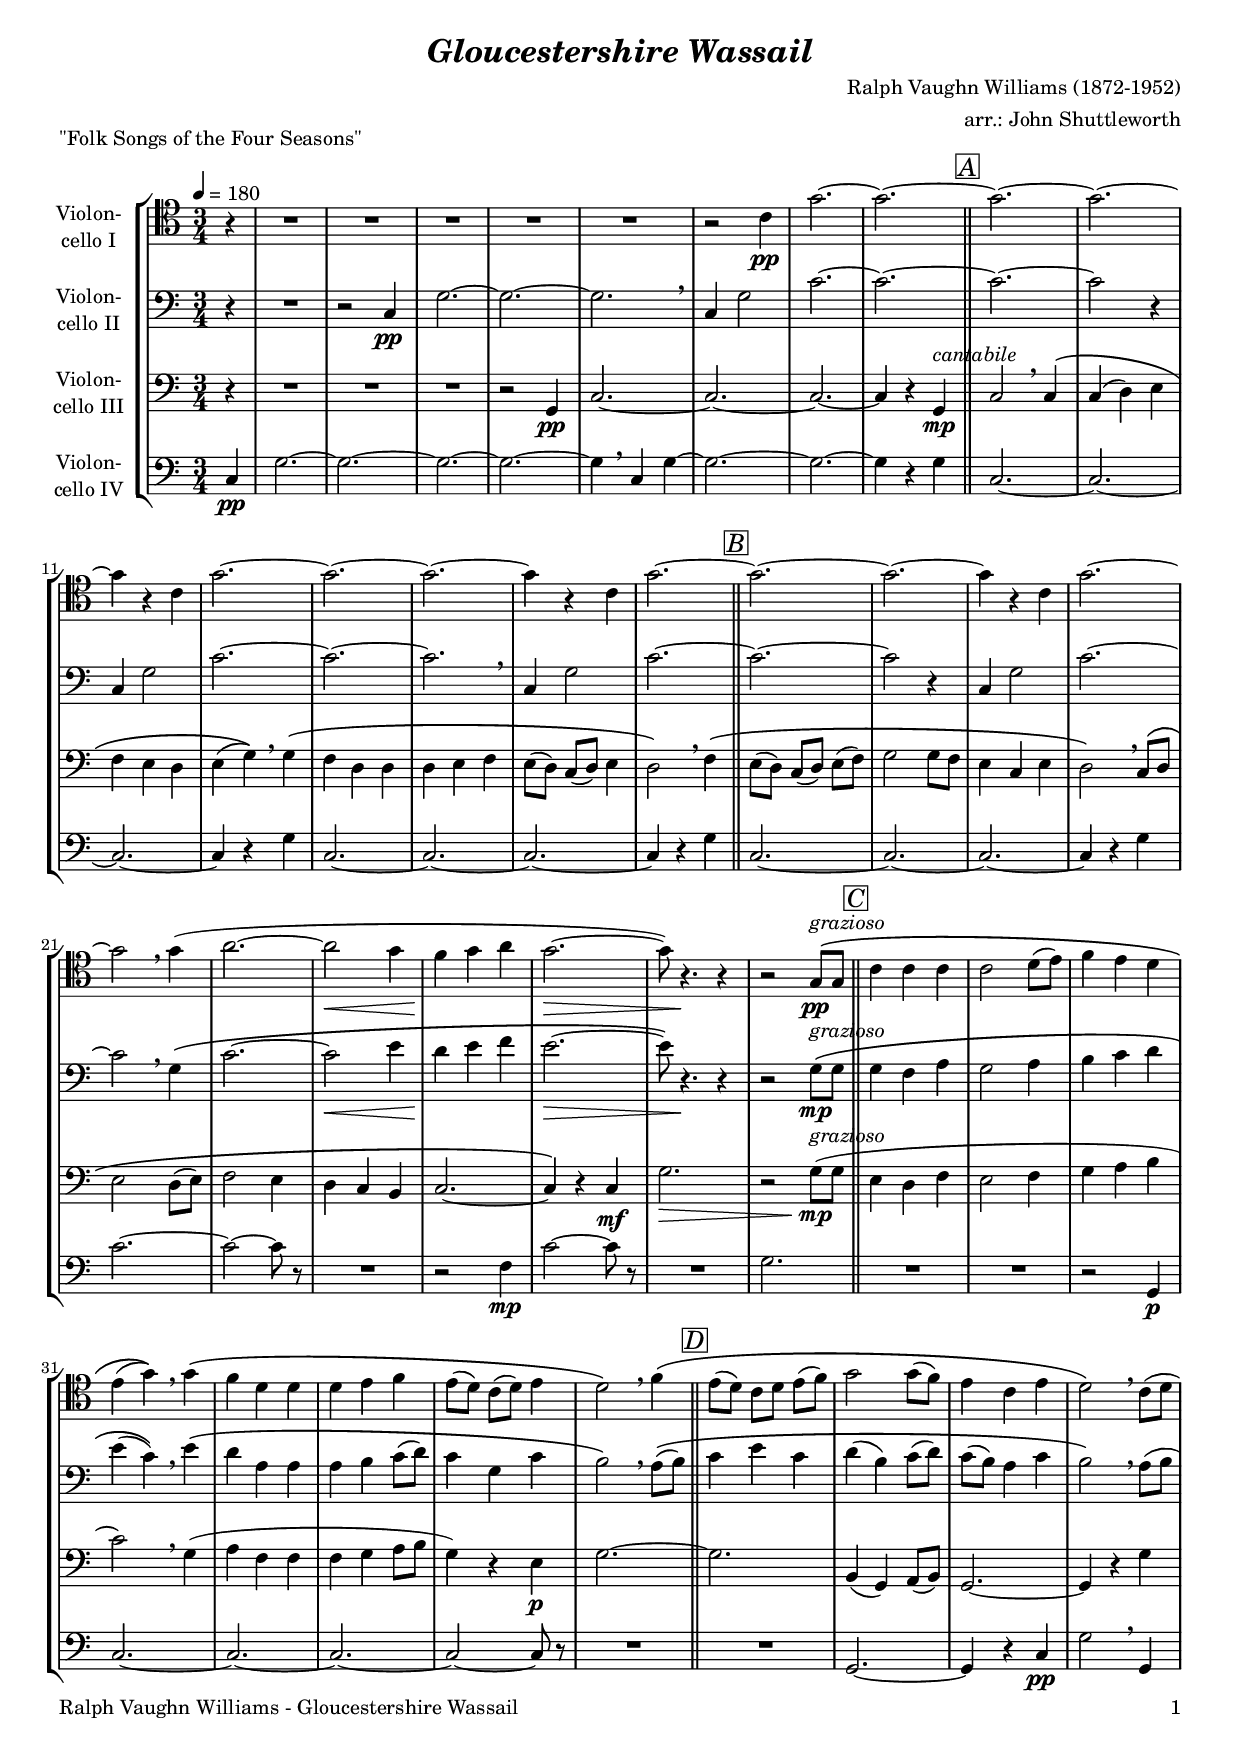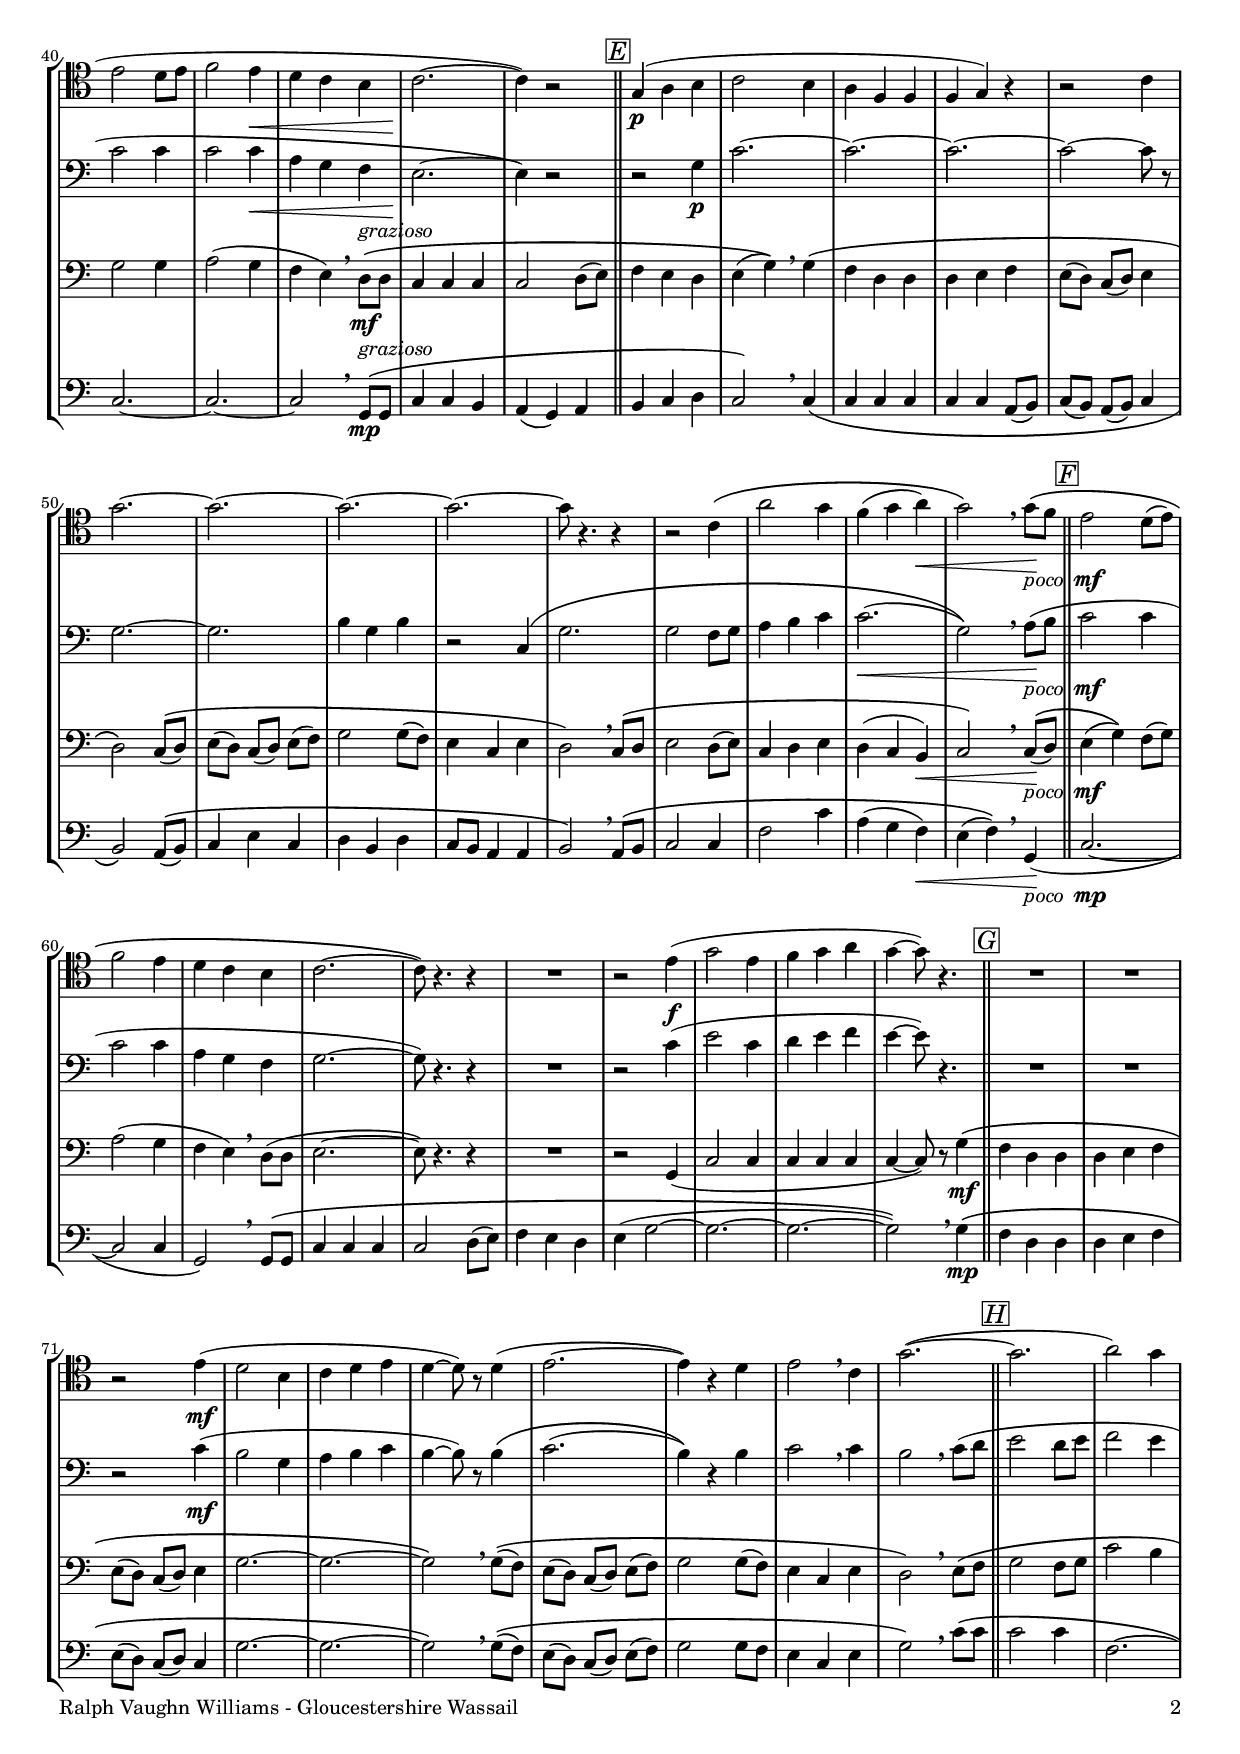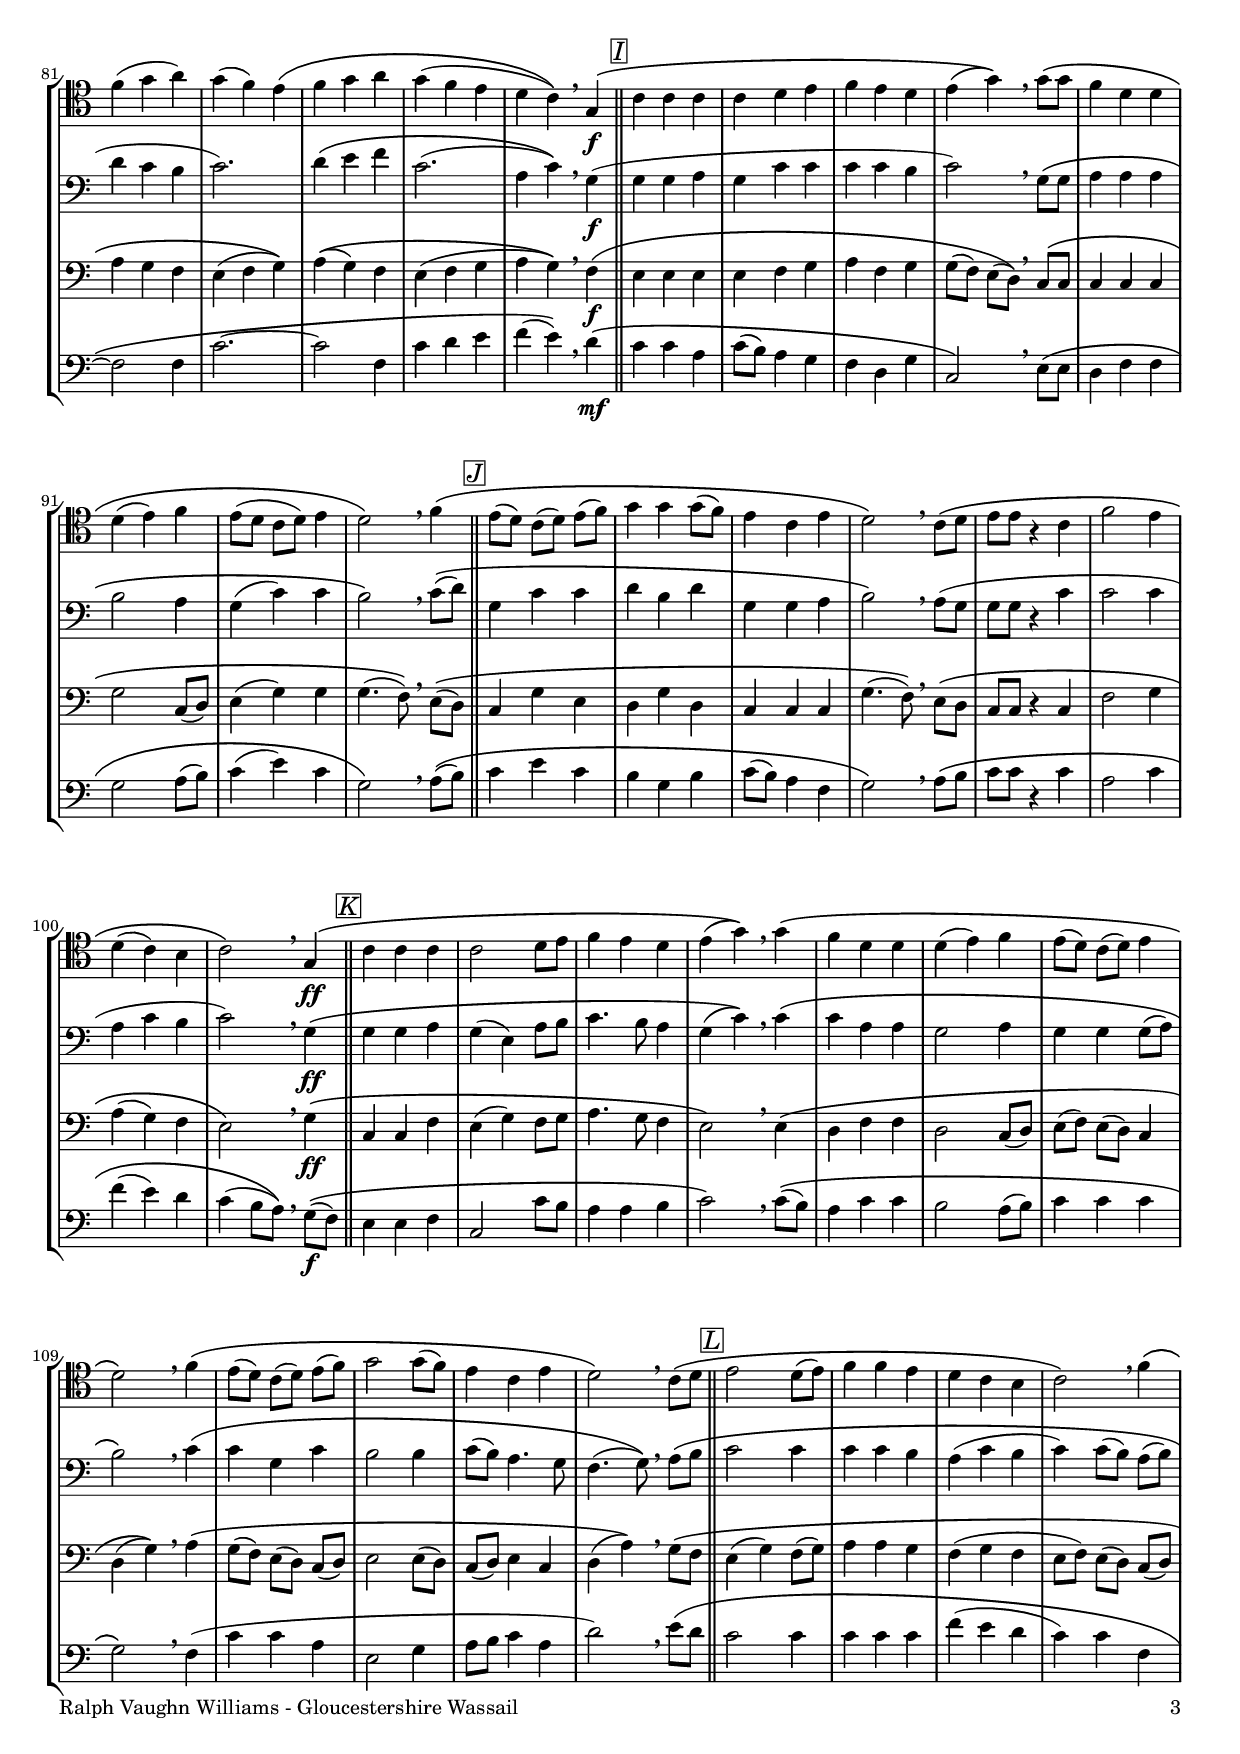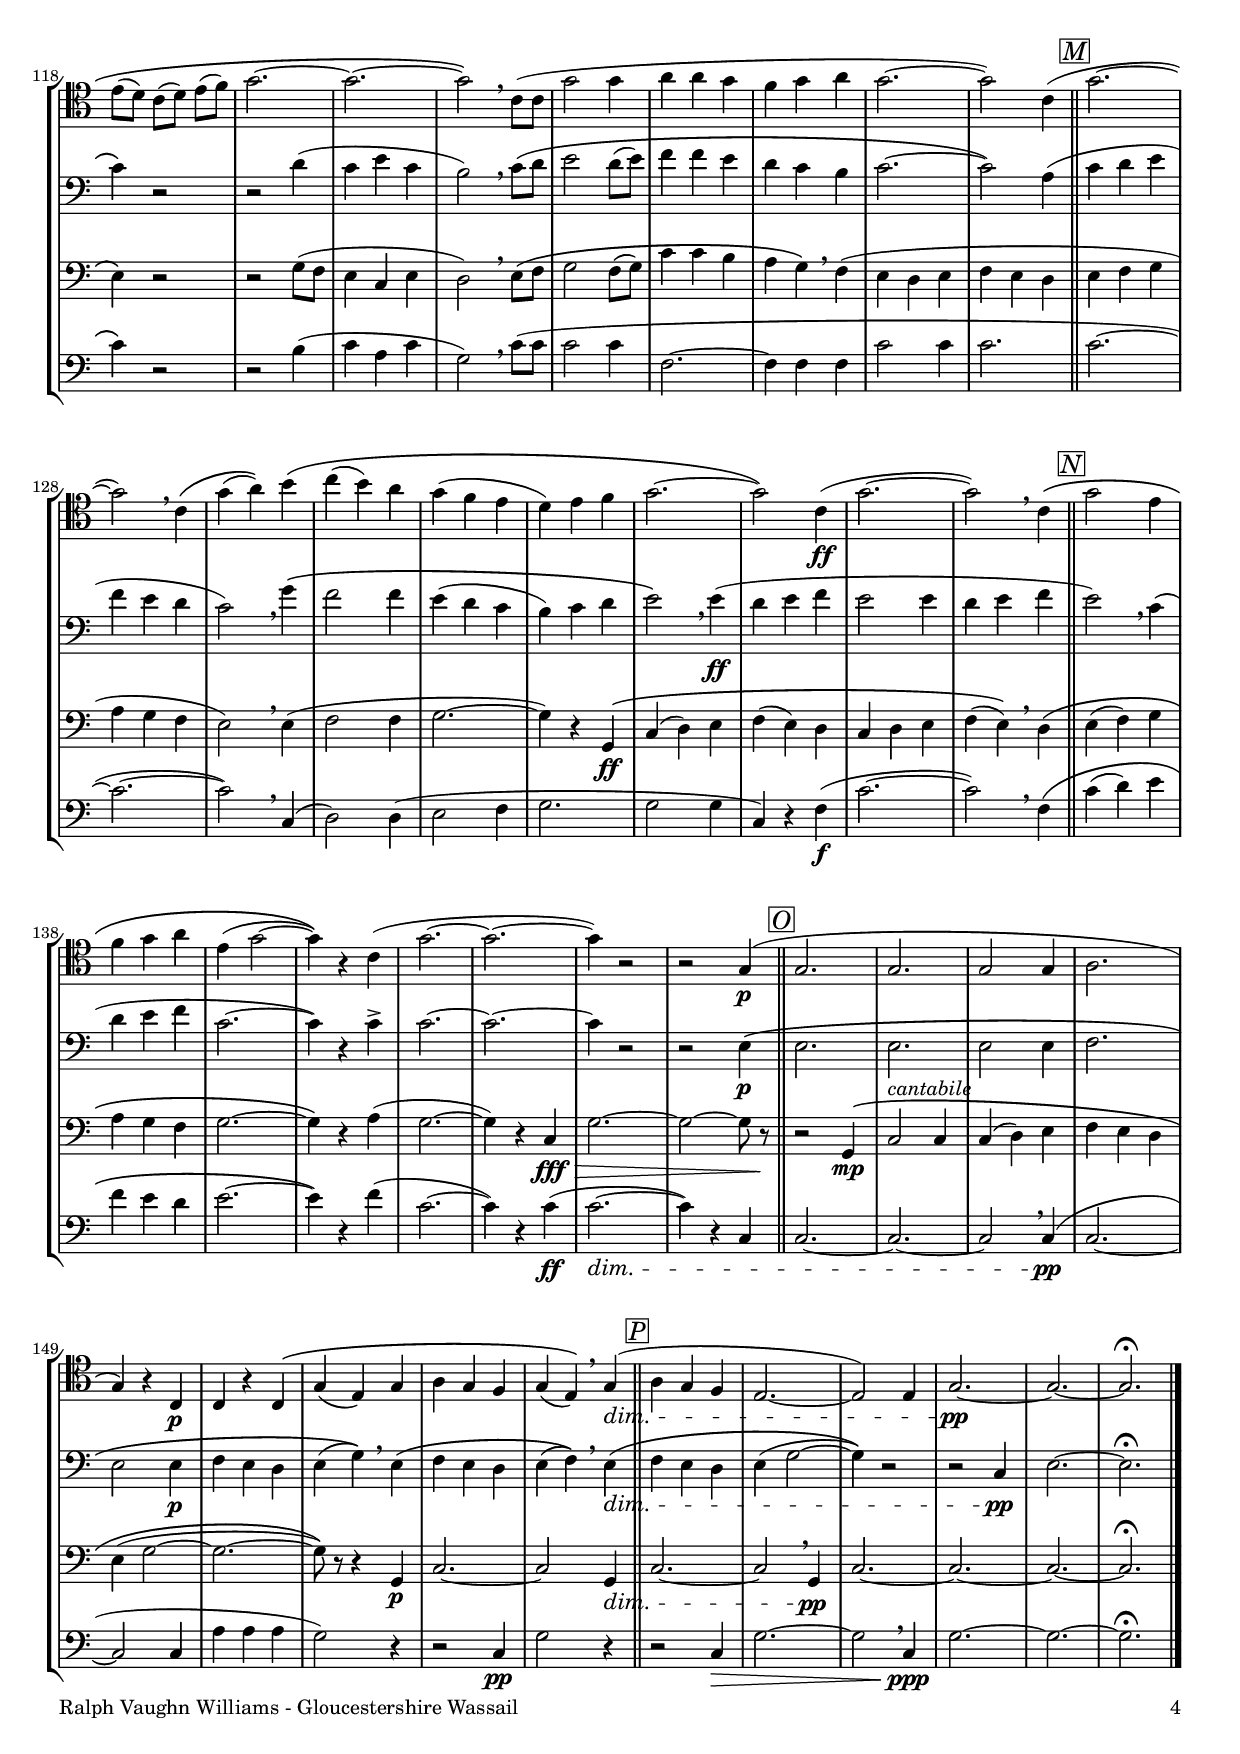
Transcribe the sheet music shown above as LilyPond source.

\version "2.22.0"
\include "deutsch.ly"

#(set-global-staff-size 17.5)

\header {
  title     = \markup \bold \italic "Gloucestershire Wassail"
  composer  = "Ralph Vaughn Williams (1872-1952)"
  arranger  = "arr.: John Shuttleworth"
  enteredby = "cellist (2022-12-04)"
  piece     = "\"Folk Songs of the Four Seasons\""
}

voiceconsts = {
  \key c \major
  \time 3/4
  \clef "bass"
%  \numericTimeSignature
  \compressEmptyMeasures
  % Set default beaming for all staves
  \set Timing.beamExceptions = #'()
  \set Timing.baseMoment     = #(ly:make-moment 1 4)
  \set Timing.beatStructure  = #'(1 1 1)
  \tempo 4=180
}

mivl = "violin"
miba = "cello"
mipz = "pizzicato strings"

boxa = { \bar "||" \mark \markup \box \italic "A" }
boxb = { \bar "||" \mark \markup \box \italic "B" }
boxc = { \bar "||" \mark \markup \box \italic "C" }
boxd = { \bar "||" \mark \markup \box \italic "D" }
boxe = { \bar "||" \mark \markup \box \italic "E" }
boxf = { \bar "||" \mark \markup \box \italic "F" }
boxg = { \bar "||" \mark \markup \box \italic "G" }
boxh = { \bar "||" \mark \markup \box \italic "H" }
boxi = { \bar "||" \mark \markup \box \italic "I" }
boxj = { \bar "||" \mark \markup \box \italic "J" }
boxk = { \bar "||" \mark \markup \box \italic "K" }
boxl = { \bar "||" \mark \markup \box \italic "L" }
boxm = { \bar "||" \mark \markup \box \italic "M" }
boxn = { \bar "||" \mark \markup \box \italic "N" }
boxo = { \bar "||" \mark \markup \box \italic "O" }
boxp = { \bar "||" \mark \markup \box \italic "P" }

cant = \markup \italic "cantabile"
graz = \markup \italic "grazioso"
pomf = \markup { \italic "poco " \dynamic mf }
pomp = \markup { \italic "poco " \dynamic mp }

va = \relative c' {
  \voiceconsts
  \clef "tenor"

  \partial 4 r4
  R2.*5
  r2 c4\pp
  g'2.~
  g~ \boxa
  g~
  g~
  g4 r c,
  g'2.~

  g~
  g~
  g4 r c,
  g'2.~ \boxb
  g~
  g~
  g4 r c,
  g'2.~
  g2 \breathe g4(
  a2.~

  a2\< g4
  f\! g a
  g2.~\>
  g8) r4.\! r4
  r2 g,8\(^\graz\pp g \boxc
  c4 c c
  c2 d8( e)
  f4 e d

  e( g)\) \breathe g\(
  f d d
  d e f
  e8( d) c( d) e4
  d2\) \breathe f4\( \boxd
  e8( d) c d e( f)

  g2 g8( f)
  e4 c e
  d2\) \breathe c8( d
  e2 d8 e
  f2 e4\<
  d c h
  c2.~\!
  c4) r2 \boxe

  g4(\p a h
  c2 h4
  a f f
  f g) r
  r2 c4
  g'2.~
  g~
  g~
  g~

  g8 r4. r4
  r2 c,4\(
  a'2 g4
  f( g a)\<
  g2\) \breathe g8\(\!_\pomf f \boxf
  e2 d8( e)
  f2 e4

  d c h
  c2.~
  c8\) r4. r4
  R2.
  r2 e4(\f
  g2 e4
  f g a
  g~ g8) r4. \boxg
  R2.*2
  r2 e4(\mf
  d2 h4
  c d e
  d~ d8) r d4(
  e2.~
  e4) r d
  e2 \breathe c4
  g'2.(~ \boxh

  g
  a2) g4
  f( g a)
  g( f) e\(
  f g a
  g( f e
  d c)\) \breathe g\(\f \boxi
  c c c

  c d e
  f e d
  e( g)\) \breathe g8\( g
  f4 d d
  d( e) f
  e8( d c d) e4
  d2\) \breathe f4\( \boxj

  e8( d) c( d) e( f)
  g4 g g8( f)
  e4 c e
  d2\) \breathe c8\( d
  e e r4 c
  f2 e4
  d( c) h

  c2\) \breathe g4\(\ff \boxk
  c c c
  c2 d8 e
  f4 e d
  e( g)\) \breathe g\(
  f d d
  d( e) f

  e8( d) c( d) e4
  d2\) \breathe f4\(
  e8( d) c( d) e( f)
  g2 g8( f)
  e4 c e
  d2\) \breathe c8\( d \boxl

  e2 d8( e)
  f4 f e
  d c h
  c2\) \breathe f4\(
  e8( d) c( d) e( f)
  g2.~
  g~

  g2\) \breathe c,8( c
  g'2 g4
  a a g
  f g a
  g2.~
  g2) c,4( \boxm
  g'2.~
  g2) \breathe c,4\(

  g'( a)\) h\(
  c( h) a
  g( f e
  d) e f
  g2.~
  g2\) c,4(\ff
  g'2.~
  g2) \breathe c,4\( \boxn

  g'2 e4
  f g a
  e( g2~
  g4)\) r c,(
  g'2.~
  g~
  g4) r2
  r g,4(\p \boxo
  g2.

  g
  g2 g4
  a2.
  g4) r c,\p
  c r c\(
  g'( e) g
  a g f
  g( e)\) \breathe g(\dim \boxp

  a g f
  e2.~
  e2) e4
  g2.~\pp
  g~
  g\fermata \bar "|."
}

vb = \relative c {
  \voiceconsts

  \partial 4 r4
  R2.
  r2 c4\pp
  g'2.~
  g~
  g \breathe
  c,4 g'2
  c2.~
  c~ \boxa
  c~

  c2 r4
  c, g'2
  c2.~
  c~
  c \breathe
  c,4 g'2
  c2.~ \boxb
  c~
  c2 r4
  c, g'2

  c2.~
  c2 \breathe g4\(
  c2.~
  c2\< e4
  d\! e f
  e2.~\>
  e8\) r4.\! r4

  r2 g,8\(^\graz\mp g \boxc
  g4 f a
  g2 a4
  h c d
  e( c)\) \breathe e\(
  d a a

  a h c8( d)
  c4 g c
  h2\) \breathe a8\(( h) \boxd
  c4 e c
  d( h) c8( d)
  c( h) a4 c

  h2\) \breathe a8( h
  c2 c4
  c2 c4\<
  a g f
  e2.~\!
  e4) r2 \boxe
  r2 g4\p
  c2.~

  c~
  c~
  c2~ c8 r
  g2.~
  g
  h4 g h
  r2 c,4\(
  g'2.
  g2 f8 g

  a4 h c
  c2.(\<
  g2)\) \breathe a8(\!_\pomf h \boxf
  c2 c4
  c2 c4
  a g f
  g2.~

  g8) r4. r4
  R2.
  r2 c4(
  e2 c4
  d e f
  e~ e8) r4. \boxg

  R2.*2
  r2 c4(\mf
  h2 g4
  a h c
  h~ h8) r h4\(
  c2.(
  h4)\) r h
  c2 \breathe c4

  h2 \breathe c8( d \boxh
  e2 d8 e
  f2 e4
  d c h
  c2.)
  d4\( e f
  c2.(

  a4 c)\) \breathe g(\f \boxi
  g g a
  g c c
  c c h
  c2) \breathe g8\( g
  a4 a a
  h2 a4

  g( c) c
  h2\) \breathe c8\(( d) \boxj
  g,4 c c
  d h d
  g, g a
  h2\) \breathe a8( g

  g g r4 c
  c2 c4
  a c h
  c2) \breathe g4\(\ff \boxk
  g g a
  g( e) a8 h
  c4. h8 a4

  g( c)\) \breathe c\(
  c a a
  g2 a4
  g g g8( a)
  h2\) \breathe c4\(
  c g c
  h2 h4

  c8( h) a4. g8
  f4.( g8)\) \breathe a\( h \boxl
  c2 c4
  c c h
  a( c h

  c) c8( h) a( h)
  c4\) r2
  r d4(
  c e c
  h2) \breathe c8\( d
  e2 d8( e)

  f4 f e
  d c h
  c2.~
  c2\) a4( \boxm
  c d e
  f e d
  c2) \breathe g'4\(

  f2 f4
  e( d c
  h) c d
  e2\) \breathe e4(\ff
  d e f
  e2 e4
  d e f \boxn

  e2) \breathe c4(
  d e f
  c2.~
  c4) r c->
  c2.~
  c~
  c4 r2
  r e,4\(\p \boxo
  e2.

  e
  e2 e4
  f2.
  e2 e4\p
  f e d
  e( g)\) \breathe e\(
  f e d
  e( f)\) \breathe e\(\dim \boxp
  f e d

  e( g2~
  g4)\) r2
  r c,4\pp
  e2.~
  e\fermata \bar "|."
}

vc = \relative c {
  \voiceconsts

  \partial 4 r4
  R2.*3
  r2 g4\pp
  c2.~
  c~
  c~
  c4 r g^\cant\mp \boxa
  c2 \breathe c4\(
  c( d) e

  f e d
  e( g)\) \breathe g\(
  f d d
  d e f
  e8( d) c( d) e4
  d2\) \breathe f4\(
  e8( d) c( d) e( f)

  g2 g8 f
  e4 c e
  d2\) \breathe c8\( d
  e2 d8( e)
  f2 e4
  d c h
  c2.~
  c4\) r c\mf
  g'2.\>

  r2 g8(\!\mp^\graz g \boxc
  e4 d f
  e2 f4
  g a h
  c2) \breathe g4(
  a f f
  f g a8 h
  g4) r e\p

  g2.~ \boxd
  g
  h,4( g) a8( h)
  g2.~
  g4 r g'
  g2 g4
  a2( g4
  f e) \breathe d8\(^\graz\mf d
  c4 c c

  c2 d8( e) \boxe
  f4 e d
  e( g)\) \breathe g\(
  f d d
  d e f
  e8( d) c( d) e4
  d2\) c8\((( d)
  e( d) c( d) e( f)
  g2 g8( f)
  e4 c e d2\) \breathe c8\( d
  e2 d8( e)
  c4 d e
  d( c h)\<

  c2\) \breathe c8\((\!_\pomf d )\boxf
  e4( g)\) f8( g)
  a2( g4
  f e) \breathe d8( d
  e2.~
  e8) r4. r4
  R2.
  r2 g,4(

  c2 c4
  c c c
  c~ c8) r g'4\(\mf \boxg
  f d d
  d e f
  e8( d) c( d) e4
  g2.~
  g~

  g2\) \breathe g8\(( f)
  e( d) c( d) e( f)
  g2 g8( f)
  e4 c e
  d2\) \breathe e8\( f \boxh
  g2 f8 g
  c2 h4

  a g f
  e( f g)\)
  a\(( g) f
  e( f g
  a g)\) \breathe f\(\f \boxi
  e e e
  e f g
  a f g

  g8( f) e( d)\) \breathe c\( c
  c4 c c
  g'2 c,8( d)
  e4( g) g
  g4.( f8)\) \breathe e8\(( d) \boxj
  c4 g' e
  d g d

  c c c
  g'4.( f8)\) \breathe e8\( d
  c c r4 c
  f2 g4
  a( g) f
  e2\) \breathe g4\(\ff \boxk
  c, c f
  e( g) f8 g

  a4. g8 f4
  e2\) \breathe e4\(
  d f f
  d2 c8( d)
  e( f) e( d) c4
  d( g)\) \breathe a\(
  g8( f) e( d) c( d)

  e2 e8( d)
  c( d) e4 c
  d( a')\) \breathe g8\( f \boxl
  e4( g) f8( g)
  a4 a g
  f( g f
  e8 f) e( d) c( d)

  e4\) r2
  r g8( f
  e4 c e
  d2) \breathe e8\( f
  g2 f8( g)
  c4 c h
  a g\) \breathe f(

  e d e
  f e d \boxm
  e f g
  a g f
  e2) \breathe e4(
  f2 f4
  g2.~
  g4) r g,\(\ff

  c( d) e
  f( e) d
  c d e
  f( e)\) \breathe d\( \boxn
  e( f) g
  a g f
  g2.~
  g4\) r a(

  g2.~
  g4) r c,\fff\>
  g'2.~
  g2~ g8 r\! \boxo
  r2 g,4\(\mp
  c2^\cant c4
  c( d) e
  f e d
  e( g2~

  g2.~
  g8)\) r r4 g,\p
  c2.~
  c2 g4\dim \boxp
  c2.~
  c2 \breathe g4\pp
  c2.~
  c~
  c~
  c\fermata \bar "|."
}

vd = \relative c {
  \voiceconsts

  \partial 4 c4\pp
  g'2.~
  g~
  g~
  g~
  g4 \breathe c, g'~
  g2.~
  g~
  g4 r g \boxa

  c,2.~
  c~
  c~
  c4 r g'
  c,2.~
  c~
  c~
  c4 r g' \boxb
  c,2.~
  c~
  
  c~
  c4 r g'
  c2.~
  c2~ c8 r
  R2.
  r2 f,4\mp
  c'2~ c8 r
  R2.
  g \boxc

  R2.*2
  r2 g,4\p
  c2.~
  c~
  c~
  c2~ c8 r
  R2. \boxd
  R
  g~

  g4 r c\pp
  g'2 \breathe g,4
  c2.~
  c~
  c2 \breathe g8\(^\graz\mp g
  c4 c h
  a( g) a \boxe
  h c d

  c2\) \breathe c4\(
  c c c
  c c a8( h)
  c( h) a( h) c4
  h2\) a8\(( h)
  c4 e c
  d h d

  c8 h a4 a
  h2\) \breathe a8\( h
  c2 c4
  f2 c'4
  a( g f)\<
  e( f)\) \breathe g,(\!_\pomp \boxf
  c2.~
  c2 c4

  g2) \breathe g8\( g
  c4 c c
  c2 d8( e)
  f4 e d
  e( g2~
  g2.~
  g~
  g2)\) \breathe g4\(\mp \boxg

  f d d
  d e f
  e8( d) c( d) c4
  g'2.~
  g~
  g2\) \breathe g8\(( f)
  e( d) c( d) e( f)

  g2 g8 f
  e4 c e
  g2\) \breathe c8\( c \boxh
  c2 c4
  f,2.~
  f2 f4
  c'2.~
  c2 f,4

  c' d e
  f( e)\) \breathe d\(\mf \boxi
  c c a
  c8( h) a4 g
  f d g
  c,2\) \breathe e8\( e

  d4 f f
  g2 a8( h)
  c4( e) c
  g2\) \breathe a8\(( h) \boxj
  c4 e c
  h g h

  c8( h) a4 f
  g2\) \breathe a8\( h
  c c r4 c
  a2 c4
  f( e) d
  c( h8 a)\) \breathe g\((\f f) \boxk

  e4 e f
  c2 c'8 h
  a4 a h
  c2\) \breathe c8\(( h)
  a4 c c
  h2 a8( h)

  c4 c c
  g2\) \breathe f4(
  c' c a
  e2 g4
  a8 h c4 a
  d2) \breathe e8\( d \boxl
  c2 c4

  c c c
  f( e d
  c) c f,
  c'\) r2
  r h4(
  c a c

  g2) \breathe c8( c
  c2 c4
  f,2.~
  f4 f f
  c'2 c4
  c2. \boxm
  c~
  c~

  c2) \breathe c,4(
  d2) d4(
  e2 f4
  g2.
  g2 g4
  c,) r f(\f
  c'2.~
  c2) \breathe f,4\( \boxn

  c'( d) e4
  f e d
  e2.~
  e4\) r f(
  c2.~
  c4) r c(\ff
  c2.~\dim

  c4) r c, \boxo
  c2.~
  c~
  c2 \breathe c4(\pp
  c2.~
  c2 c4
  a' a a
  g2) r4
  r2 c,4\pp

  g'2 r4 \boxp
  r2 c,4\>
  g'2.~
  g2 \breathe c,4\!\ppp
  g'2.~
  g~
  g\fermata \bar "|."
}


music = \new StaffGroup <<
      \new Staff {
	\set Staff.midiInstrument = \miba
	\set Staff.instrumentName = \markup \center-column { "Violon-" "cello I" }
	\transpose c c { \va }
      }

      \new Staff {
	\set Staff.midiInstrument = \miba
	\set Staff.instrumentName = \markup \center-column { "Violon-" "cello II" }
	\transpose c c { \vb }
      }

      \new Staff {
	\set Staff.midiInstrument = \miba
	\set Staff.instrumentName = \markup \center-column { "Violon-" "cello III" }
	\transpose c c { \vc }
      }

      \new Staff {
	\set Staff.midiInstrument = \miba
	\set Staff.instrumentName = \markup \center-column { "Violon-" "cello IV" }
	\transpose c c { \vd }
      }
>>

\book {
   \paper {
    print-page-number = ##t
    print-first-page-number = ##t
    ragged-last-bottom = ##f
    oddHeaderMarkup = \markup \null
    evenHeaderMarkup = \markup \null
    oddFooterMarkup = \markup {
      \fill-line {
        \on-the-fly #print-page-number-check-first
        "Ralph Vaughn Williams - Gloucestershire Wassail" \fromproperty #'page:page-number-string
      }
    }
    evenFooterMarkup = \oddFooterMarkup
  } \score {
    \music
    \layout {}
  }

  \score {
    \unfoldRepeats \music

    \midi {
      \context {
        \Score
      }
    }
  }
}